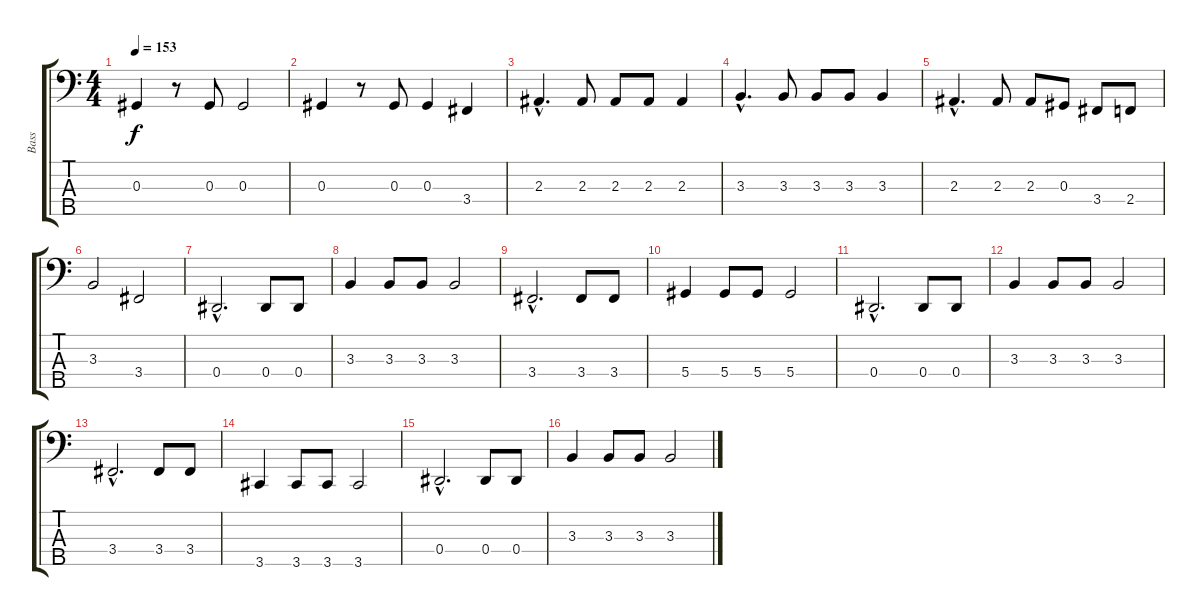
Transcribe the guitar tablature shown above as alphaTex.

\track ("Bass" "Bass") {instrument electricbassfinger}
\staff {score tabs}
\tuning (Gb2 Db2 Ab1 Eb1 Bb0) {hide}
\ts (4 4)
\tempo 153
\clef f4
\ks c
0.3.4{dy f} r.8 0.3.8 0.3.2 |
0.3.4 r.8 0.3.8 0.3.4 3.4.4 |
2.3{hac}.4{d} 2.3.8 2.3.8 2.3.8 2.3.4 |
3.3{hac}.4{d} 3.3.8 3.3.8 3.3.8 3.3.4 |
2.3{hac}.4{d} 2.3.8 2.3.8 0.3.8 3.4.8 2.4.8 |
3.3.2 3.4.2 |
0.4{hac}.2{d} 0.4.8 0.4.8 |
3.3.4 3.3.8 3.3.8 3.3.2 |
3.4{hac}.2{d} 3.4.8 3.4.8 |
5.4.4 5.4.8 5.4.8 5.4.2 |
0.4{hac}.2{d} 0.4.8 0.4.8 |
3.3.4 3.3.8 3.3.8 3.3.2 |
3.4{hac}.2{d} 3.4.8 3.4.8 |
3.5.4 3.5.8 3.5.8 3.5.2 |
0.4{hac}.2{d} 0.4.8 0.4.8 |
3.3.4 3.3.8 3.3.8 3.3.2
